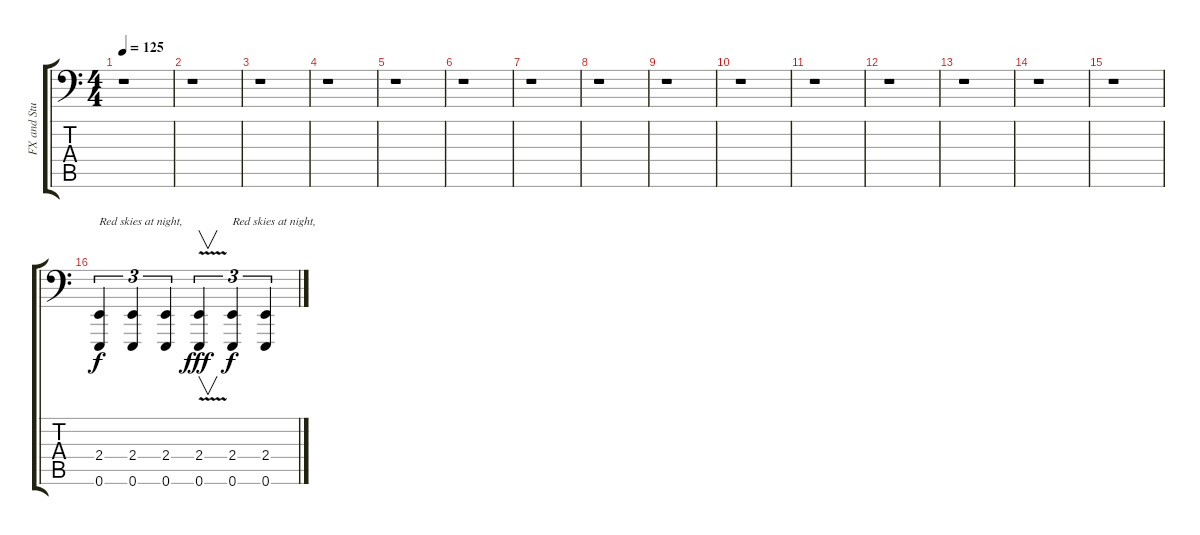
\track ("FX and Stuff" "FX and Stu") {instrument synthbrass2}
\staff {score tabs}
\tuning (E4 B3 G3 D2 A1 E1) {hide}
\ts (4 4)
\tempo 125
\clef f4
\ks c
r.1{dy f} |
r.1 |
r.1 |
r.1 |
r.1 |
r.1 |
r.1 |
r.1 |
r.1 |
r.1 |
r.1 |
r.1 |
r.1 |
r.1 |
r.1 |
(2.4 0.6).4{tu (3 2) txt "Red skies at night, " volume 16 balance 0 instrument synthbrass2} (2.4 0.6).4{tu (3 2)} (2.4 0.6).4{tu (3 2)} (2.4 0.6{v}).4{v tu (3 2) dy fff} (2.4 0.6).4{tu (3 2) txt "Red skies at night, " dy f balance 16} (2.4 0.6).4{tu (3 2)}
